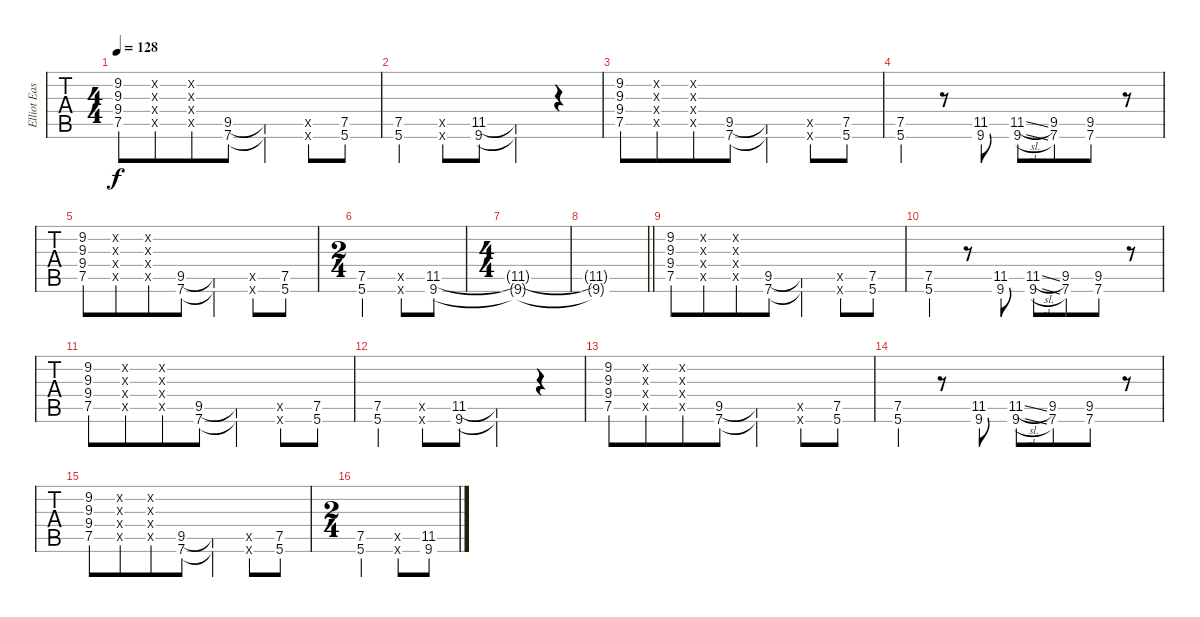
\track ("Elliot Easton - Lead Guitar" "Elliot Eas") {instrument overdrivenguitar}
\staff {tabs}
\tuning (E4 B3 G3 D3 A2 E2) {hide}
\ts (4 4)
\tempo 128
\clef g2
\ks c
(9.2 9.3 9.4 7.5).8{dy f} (0.2{x} 0.3{x} 0.4{x} 0.5{x}).8{beam merge} (0.2{x} 0.3{x} 0.4{x} 0.5{x}).8 (9.5 7.6).8 (9.5{t} 7.6{t}).4 (0.5{x} 0.6{x}).8 (7.5 5.6).8 |
(7.5 5.6).4 (0.5{x} 0.6{x}).8 (11.5 9.6).8 (11.5{t} 9.6{t}).4 r.4 |
(9.2 9.3 9.4 7.5).8 (0.2{x} 0.3{x} 0.4{x} 0.5{x}).8{beam merge} (0.2{x} 0.3{x} 0.4{x} 0.5{x}).8 (9.5 7.6).8 (9.5{t} 7.6{t}).4 (0.5{x} 0.6{x}).8 (7.5 5.6).8 |
(7.5 5.6).4 r.8 (11.5 9.6).8 (11.5{sl} 9.6{sl}).8 (9.5 7.6).8{beam merge} (9.5 7.6).8 r.8 |
(9.2 9.3 9.4 7.5).8 (0.2{x} 0.3{x} 0.4{x} 0.5{x}).8{beam merge} (0.2{x} 0.3{x} 0.4{x} 0.5{x}).8 (9.5 7.6).8 (9.5{t} 7.6{t}).4 (0.5{x} 0.6{x}).8 (7.5 5.6).8 |
\ts (2 4)
(7.5 5.6).4 (0.5{x} 0.6{x}).8 (11.5 9.6).8 |
\ts (4 4)
(11.5{t} 9.6{t}).1 |
\barLineRight lightlight
(11.5{t} 9.6{t}).1 |
(9.2 9.3 9.4 7.5).8 (0.2{x} 0.3{x} 0.4{x} 0.5{x}).8{beam merge} (0.2{x} 0.3{x} 0.4{x} 0.5{x}).8 (9.5 7.6).8 (9.5{t} 7.6{t}).4 (0.5{x} 0.6{x}).8 (7.5 5.6).8 |
(7.5 5.6).4 r.8 (11.5 9.6).8 (11.5{sl} 9.6{sl}).8 (9.5 7.6).8{beam merge} (9.5 7.6).8 r.8 |
(9.2 9.3 9.4 7.5).8 (0.2{x} 0.3{x} 0.4{x} 0.5{x}).8{beam merge} (0.2{x} 0.3{x} 0.4{x} 0.5{x}).8 (9.5 7.6).8 (9.5{t} 7.6{t}).4 (0.5{x} 0.6{x}).8 (7.5 5.6).8 |
(7.5 5.6).4 (0.5{x} 0.6{x}).8 (11.5 9.6).8 (11.5{t} 9.6{t}).4 r.4 |
(9.2 9.3 9.4 7.5).8 (0.2{x} 0.3{x} 0.4{x} 0.5{x}).8{beam merge} (0.2{x} 0.3{x} 0.4{x} 0.5{x}).8 (9.5 7.6).8 (9.5{t} 7.6{t}).4 (0.5{x} 0.6{x}).8 (7.5 5.6).8 |
(7.5 5.6).4 r.8 (11.5 9.6).8 (11.5{sl} 9.6{sl}).8 (9.5 7.6).8{beam merge} (9.5 7.6).8 r.8 |
(9.2 9.3 9.4 7.5).8 (0.2{x} 0.3{x} 0.4{x} 0.5{x}).8{beam merge} (0.2{x} 0.3{x} 0.4{x} 0.5{x}).8 (9.5 7.6).8 (9.5{t} 7.6{t}).4 (0.5{x} 0.6{x}).8 (7.5 5.6).8 |
\ts (2 4)
(7.5 5.6).4 (0.5{x} 0.6{x}).8 (11.5 9.6).8
